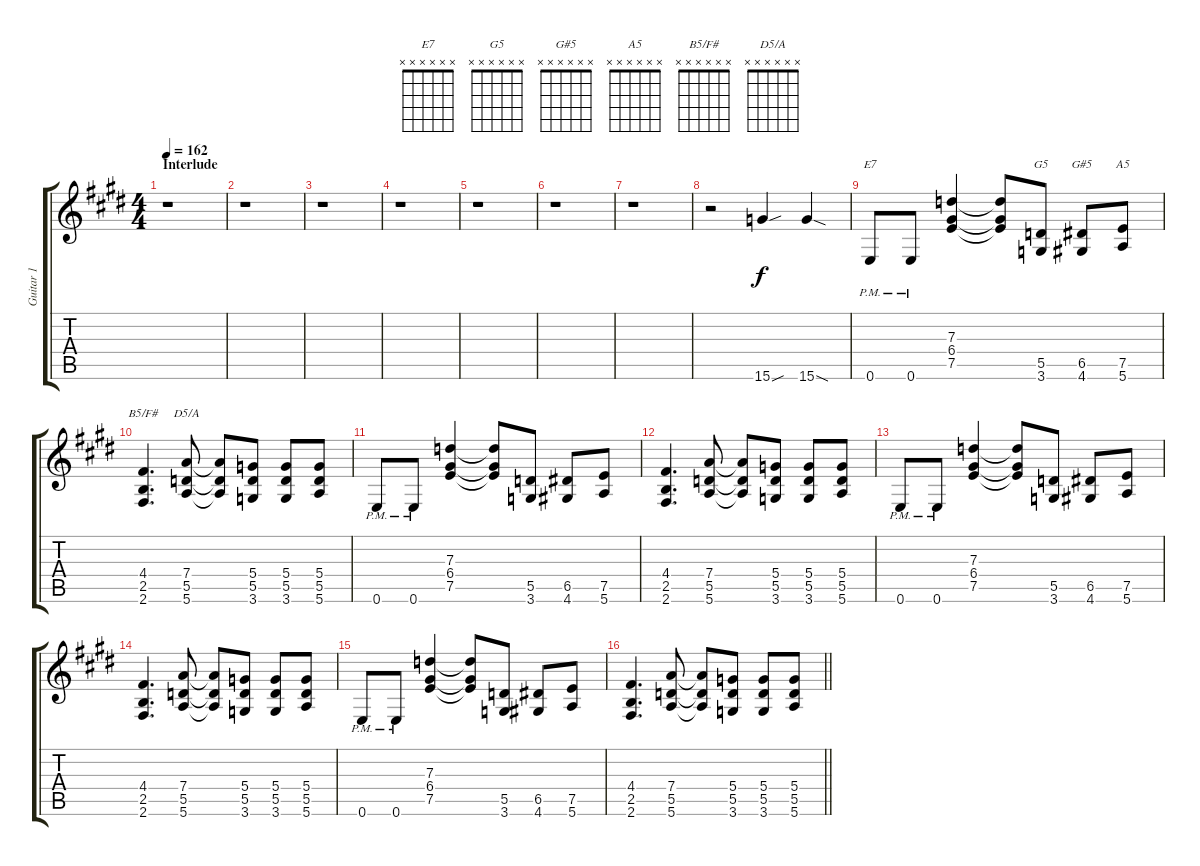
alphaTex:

\track ("Guitar 1" "Guitar 1") {instrument electricguitarclean}
\staff {score tabs}
\tuning (E4 B3 G3 D3 A2 E2) {hide}
\chord ("E7" x x x x x x)
\chord ("G5" x x x x x x)
\chord ("G#5" x x x x x x)
\chord ("A5" x x x x x x)
\chord ("B5/F#" x x x x x x)
\chord ("D5/A" x x x x x x)
\ts (4 4)
\section ("" "Interlude")
\tempo 162
\clef g2
\ks e
r.1{dy f} |
r.1 |
r.1 |
r.1 |
r.1 |
r.1 |
r.1 |
r.2 15.6{sou}.4 15.6{sod}.4 |
0.6{pm}.8{ch "E7"} 0.6{pm}.8 (7.3 6.4 7.5).4 (7.3{t} 6.4{t} 7.5{t}).8 (5.5 3.6).8{ch "G5"} (6.5 4.6).8{ch "G#5"} (7.5 5.6).8{ch "A5"} |
(4.4 2.5 2.6).4{d ch "B5/F#"} (7.4 5.5 5.6).8{ch "D5/A"} (7.4{t} 5.5{t} 5.6{t}).8 (5.4 5.5 3.6).8 (5.4 5.5 3.6).8 (5.4 5.5 5.6).8 |
0.6{pm}.8 0.6{pm}.8 (7.3 6.4 7.5).4 (7.3{t} 6.4{t} 7.5{t}).8 (5.5 3.6).8 (6.5 4.6).8 (7.5 5.6).8 |
(4.4 2.5 2.6).4{d} (7.4 5.5 5.6).8 (7.4{t} 5.5{t} 5.6{t}).8 (5.4 5.5 3.6).8 (5.4 5.5 3.6).8 (5.4 5.5 5.6).8 |
0.6{pm}.8 0.6{pm}.8 (7.3 6.4 7.5).4 (7.3{t} 6.4{t} 7.5{t}).8 (5.5 3.6).8 (6.5 4.6).8 (7.5 5.6).8 |
(4.4 2.5 2.6).4{d} (7.4 5.5 5.6).8 (7.4{t} 5.5{t} 5.6{t}).8 (5.4 5.5 3.6).8 (5.4 5.5 3.6).8 (5.4 5.5 5.6).8 |
0.6{pm}.8 0.6{pm}.8 (7.3 6.4 7.5).4 (7.3{t} 6.4{t} 7.5{t}).8 (5.5 3.6).8 (6.5 4.6).8 (7.5 5.6).8 |
\barLineRight lightlight
(4.4 2.5 2.6).4{d} (7.4 5.5 5.6).8 (7.4{t} 5.5{t} 5.6{t}).8 (5.4 5.5 3.6).8 (5.4 5.5 3.6).8 (5.4 5.5 5.6).8
